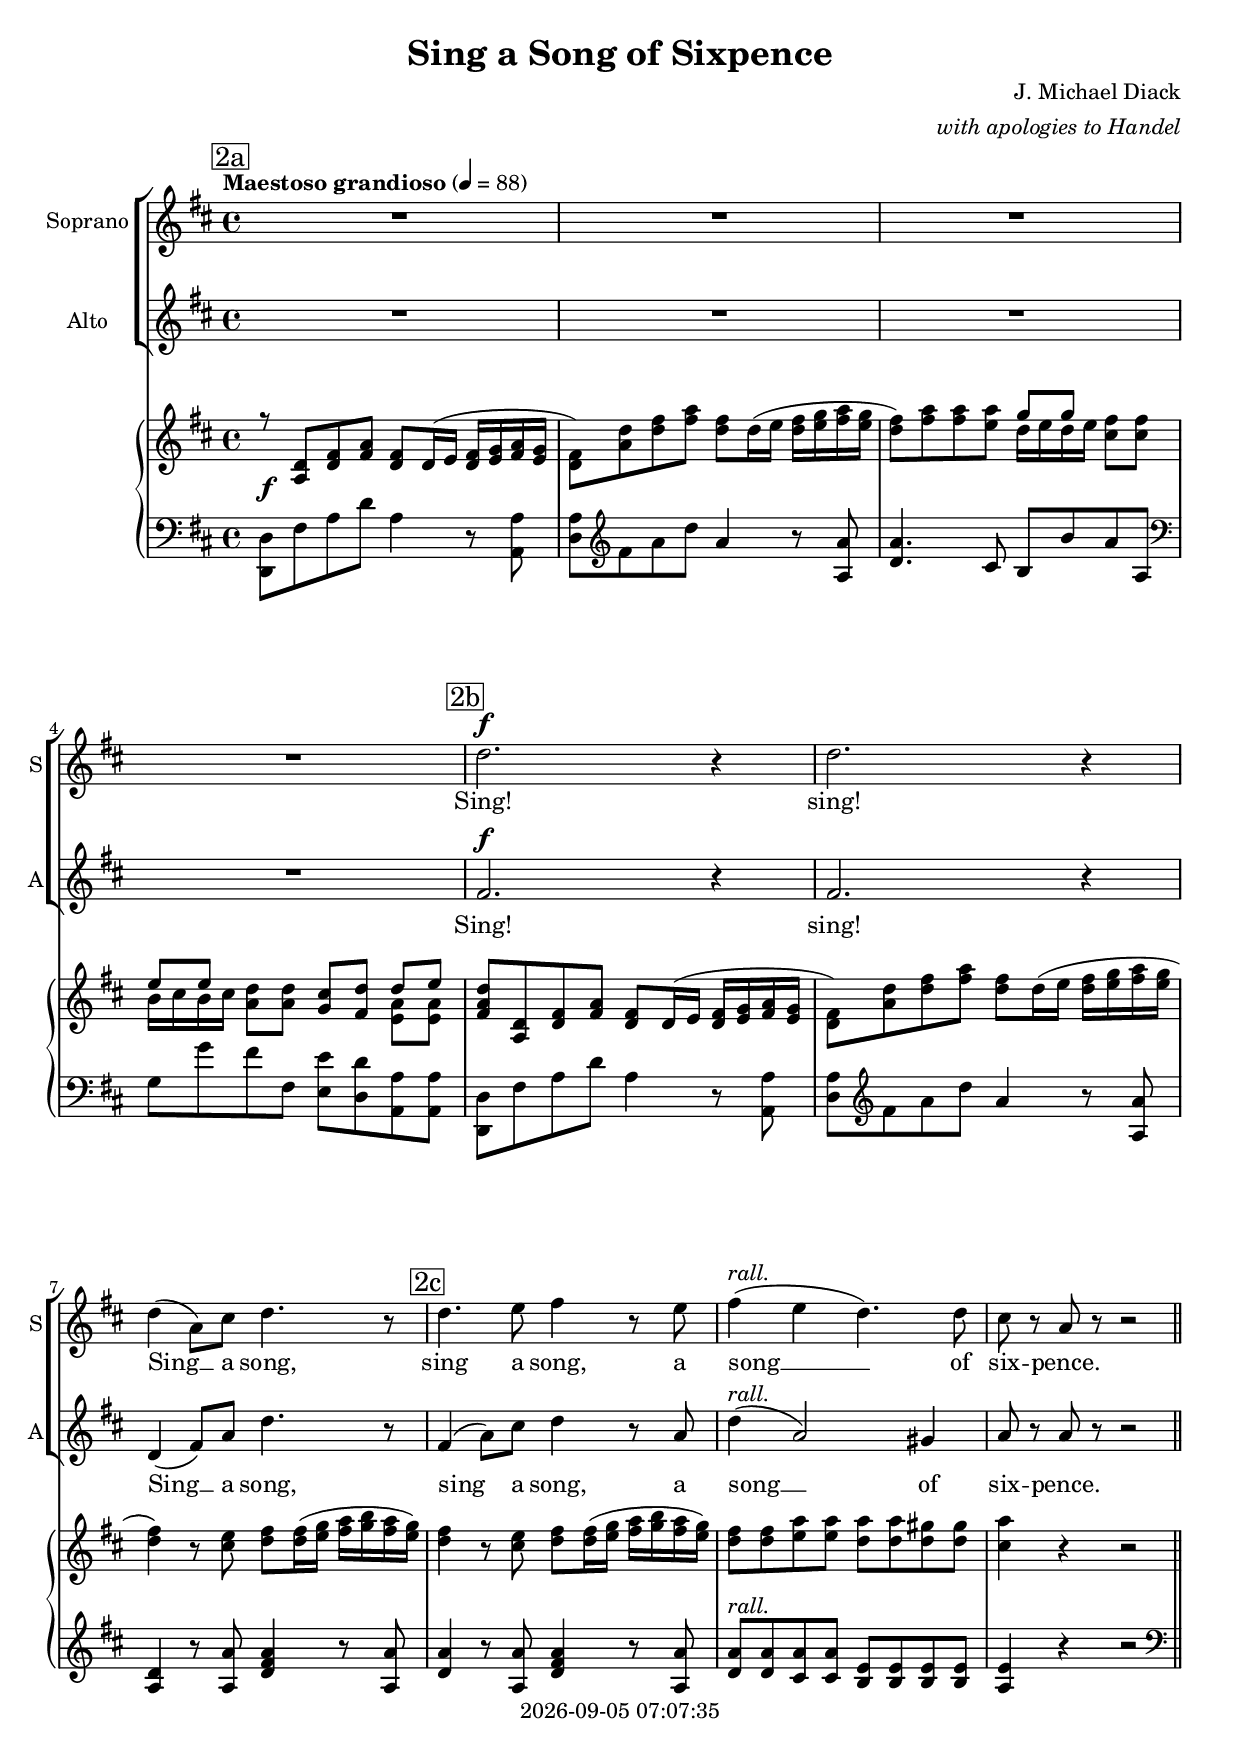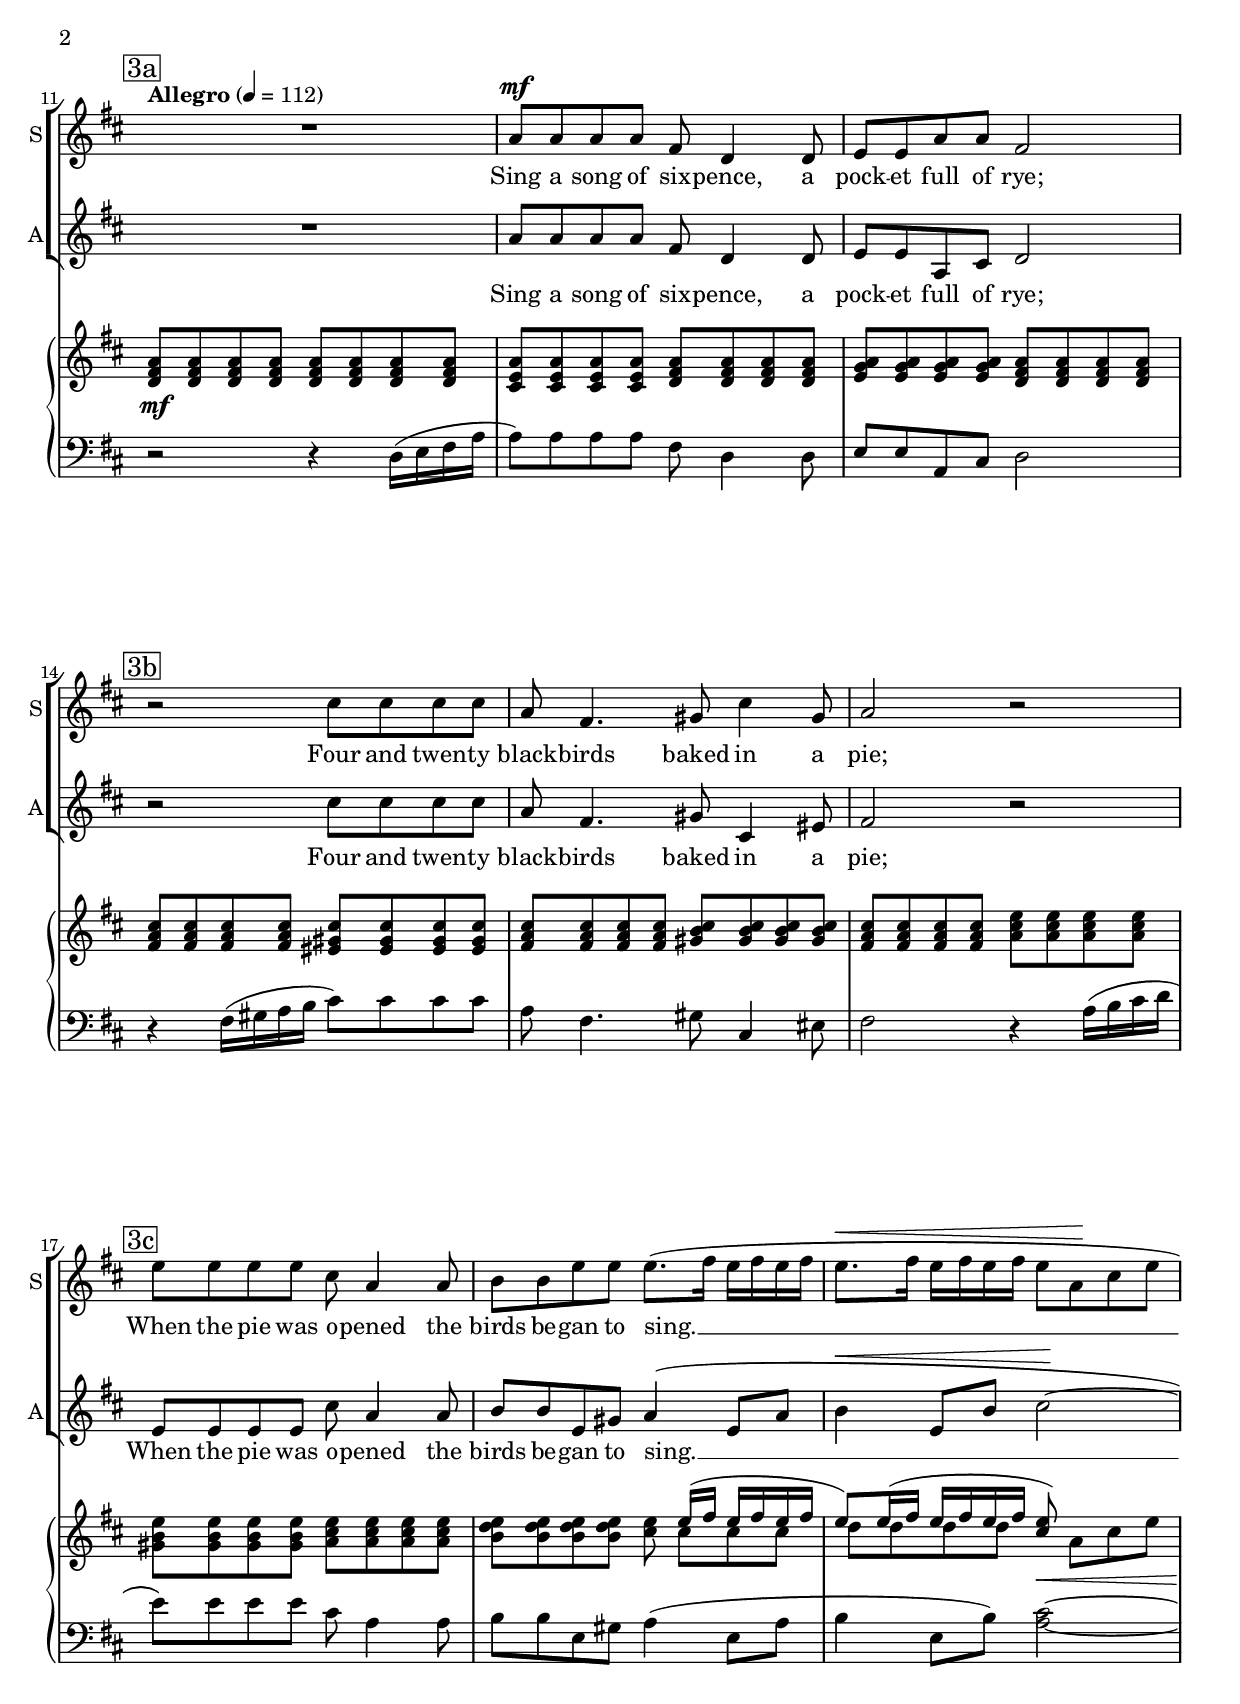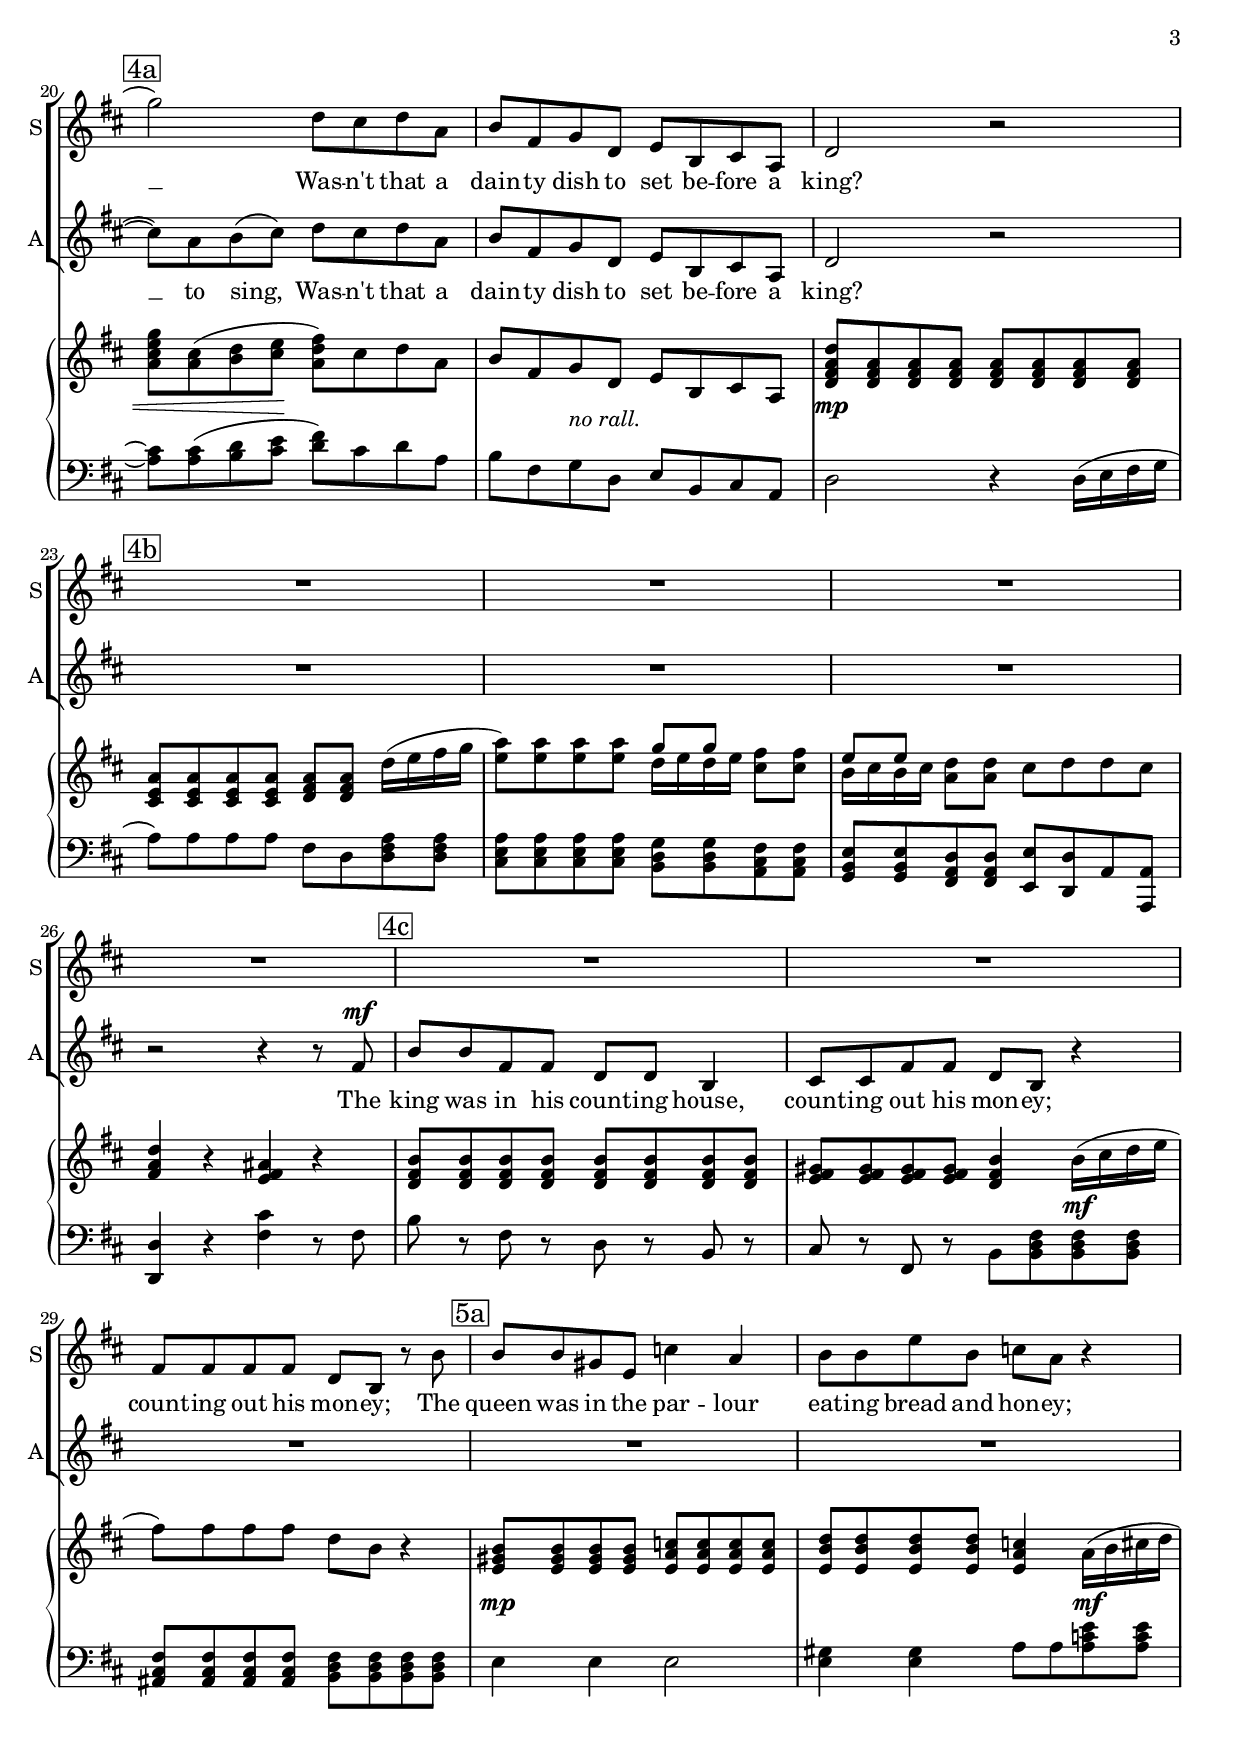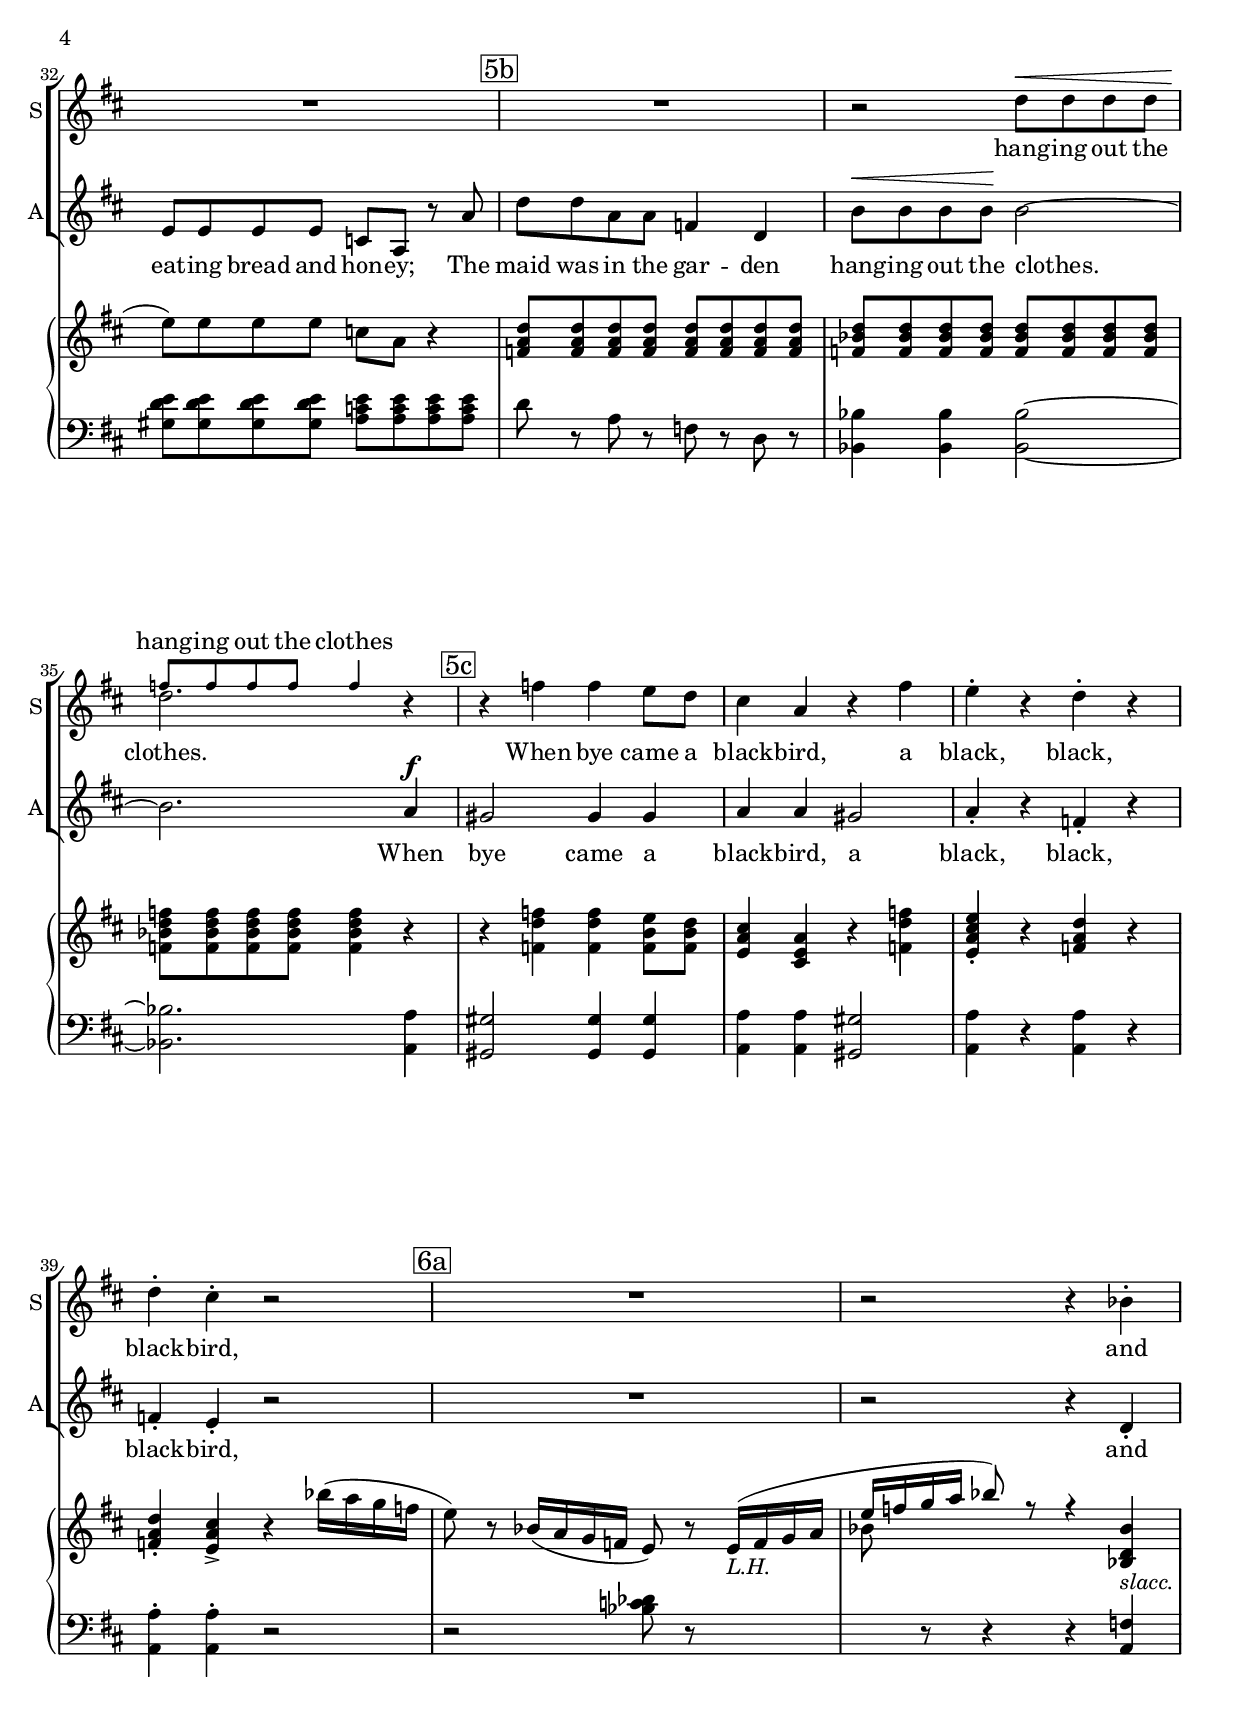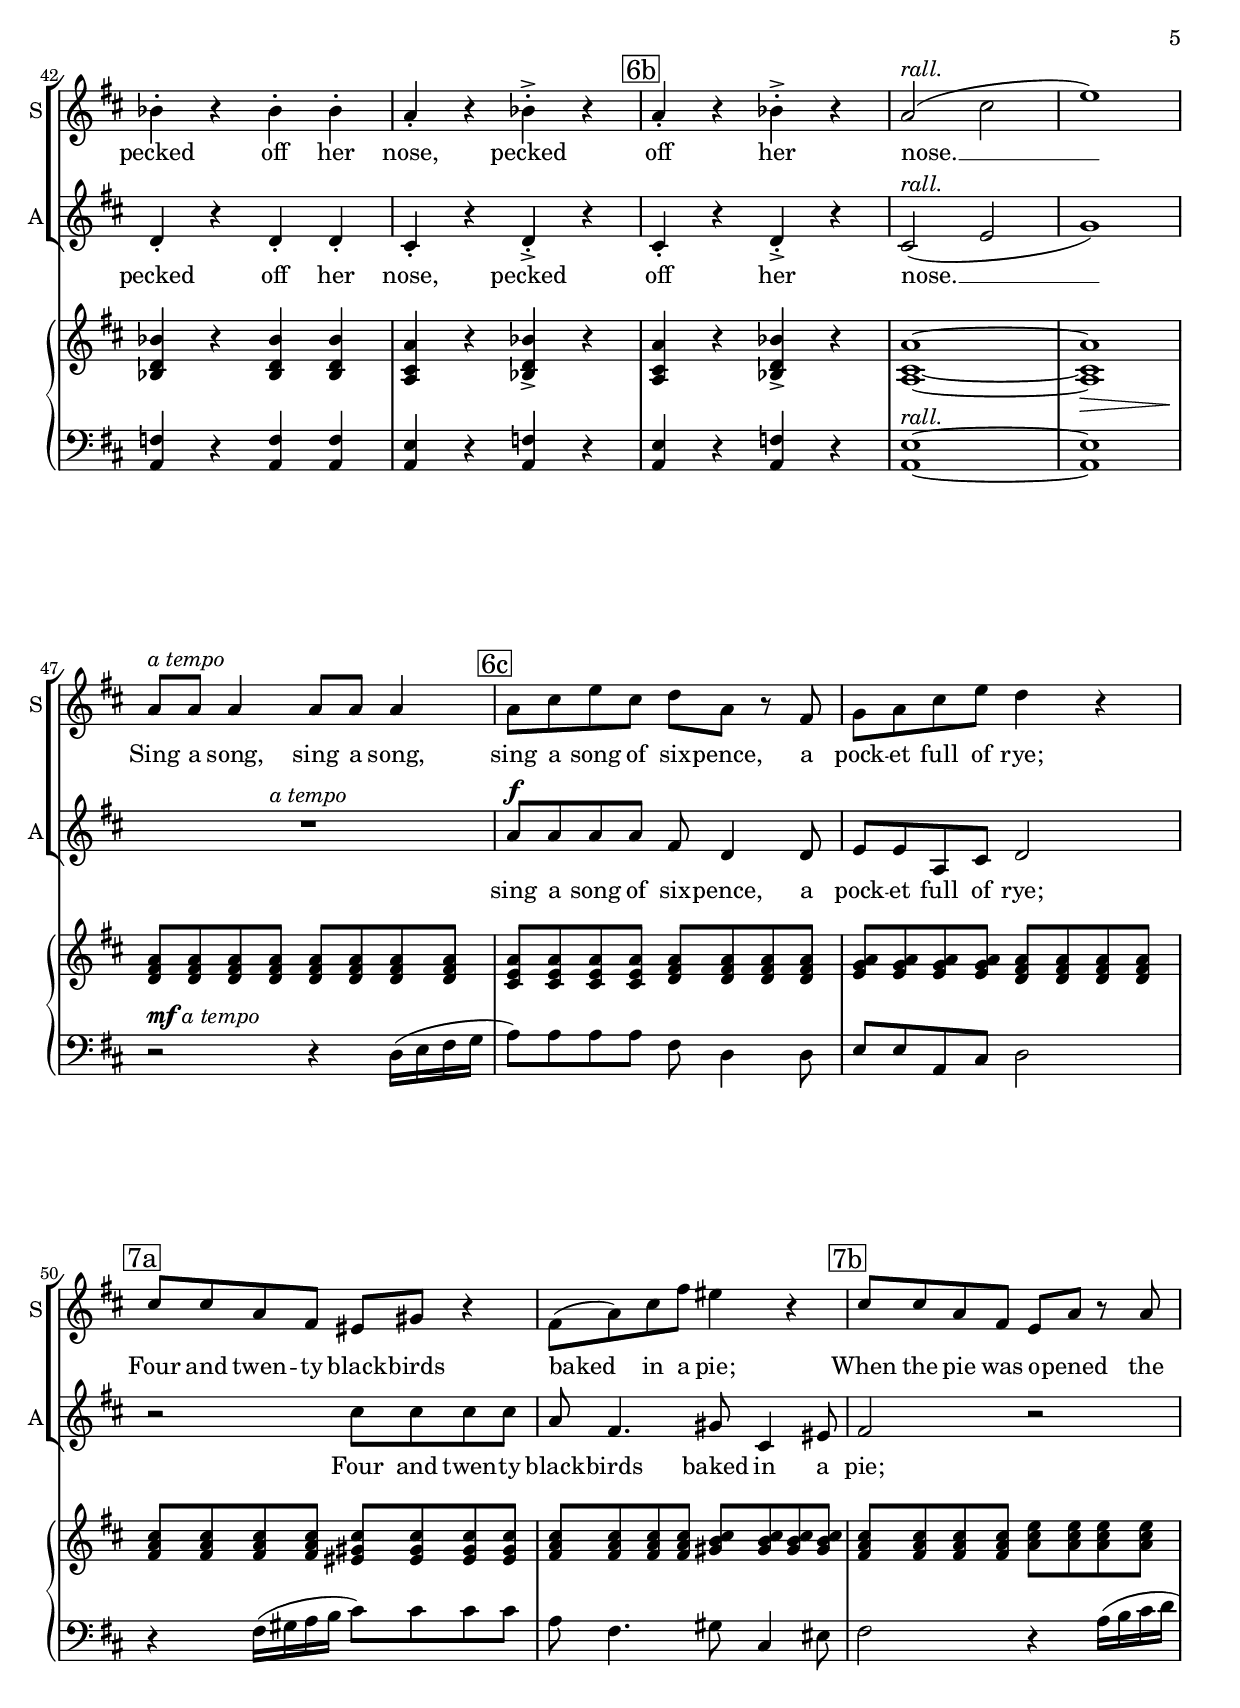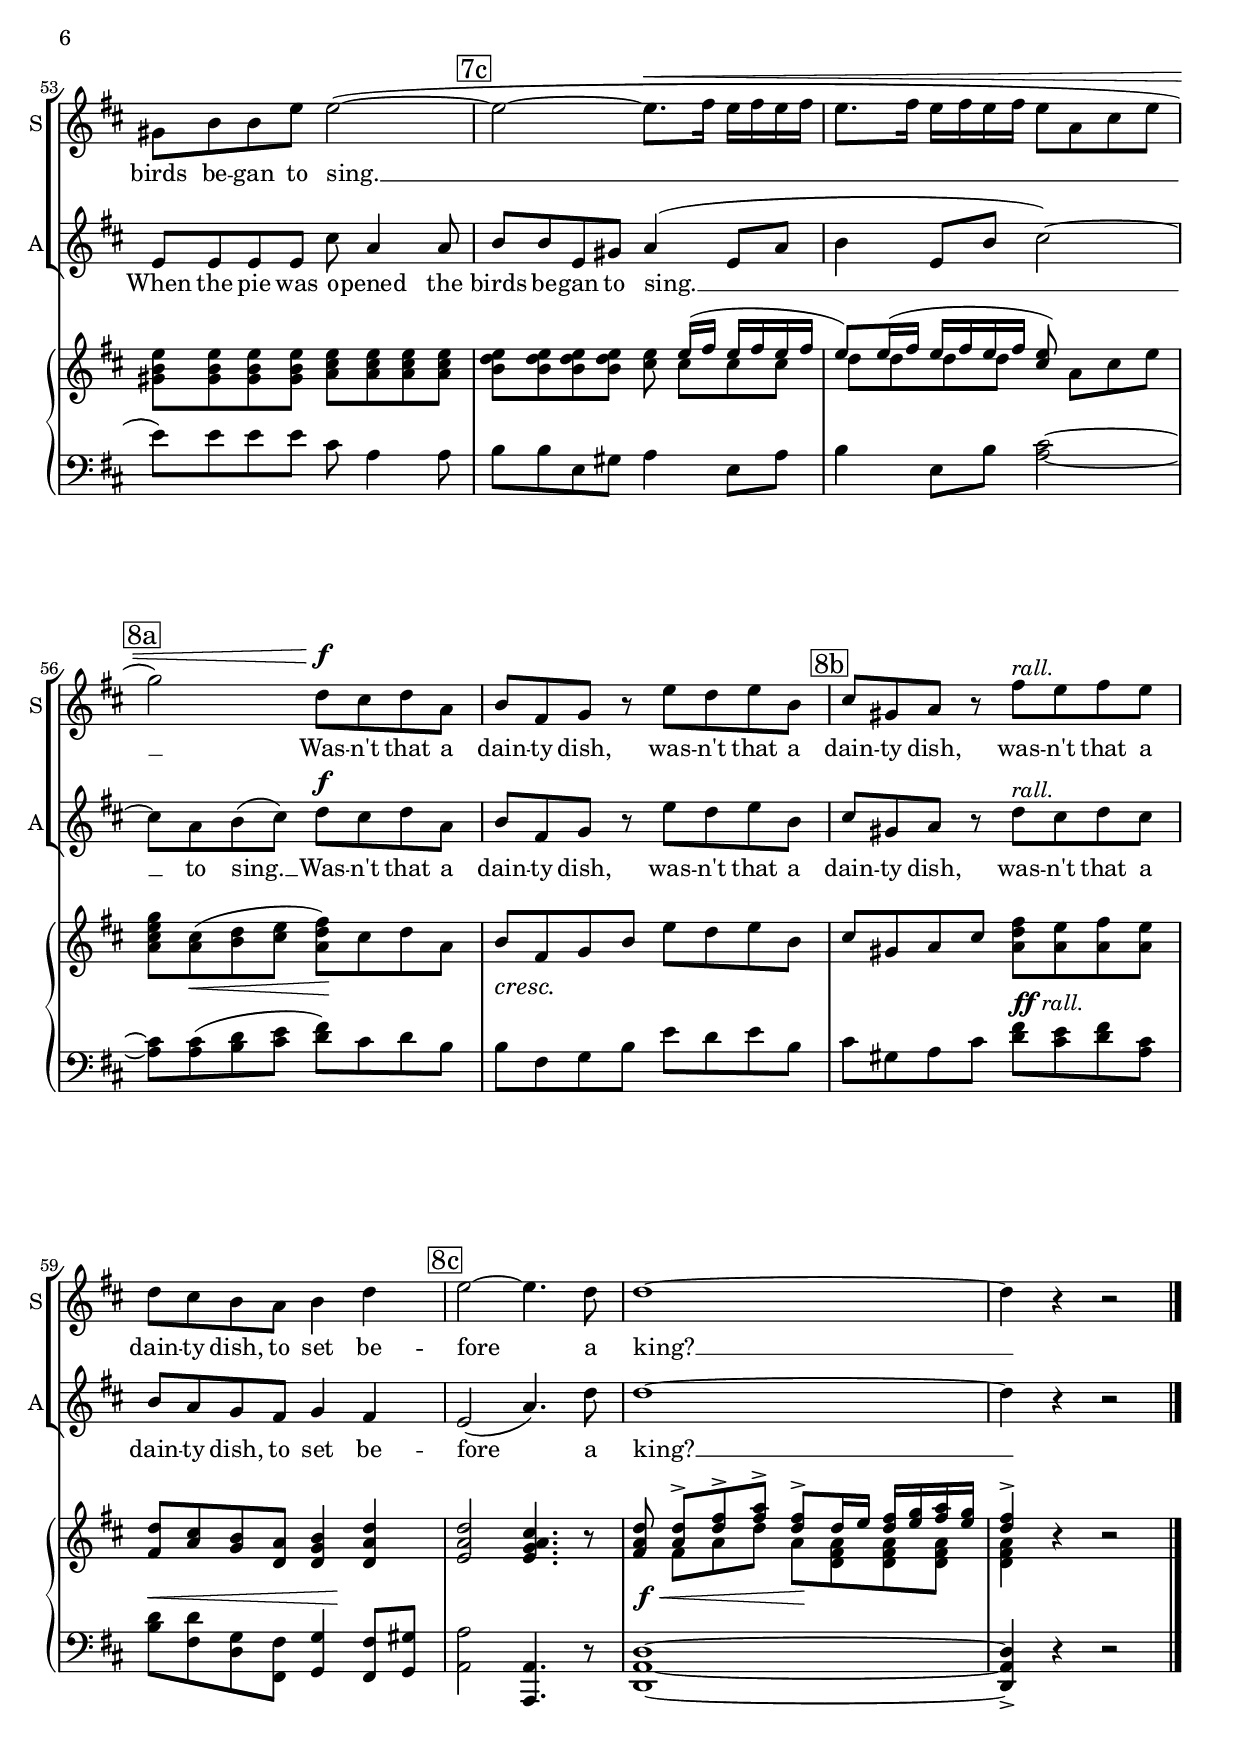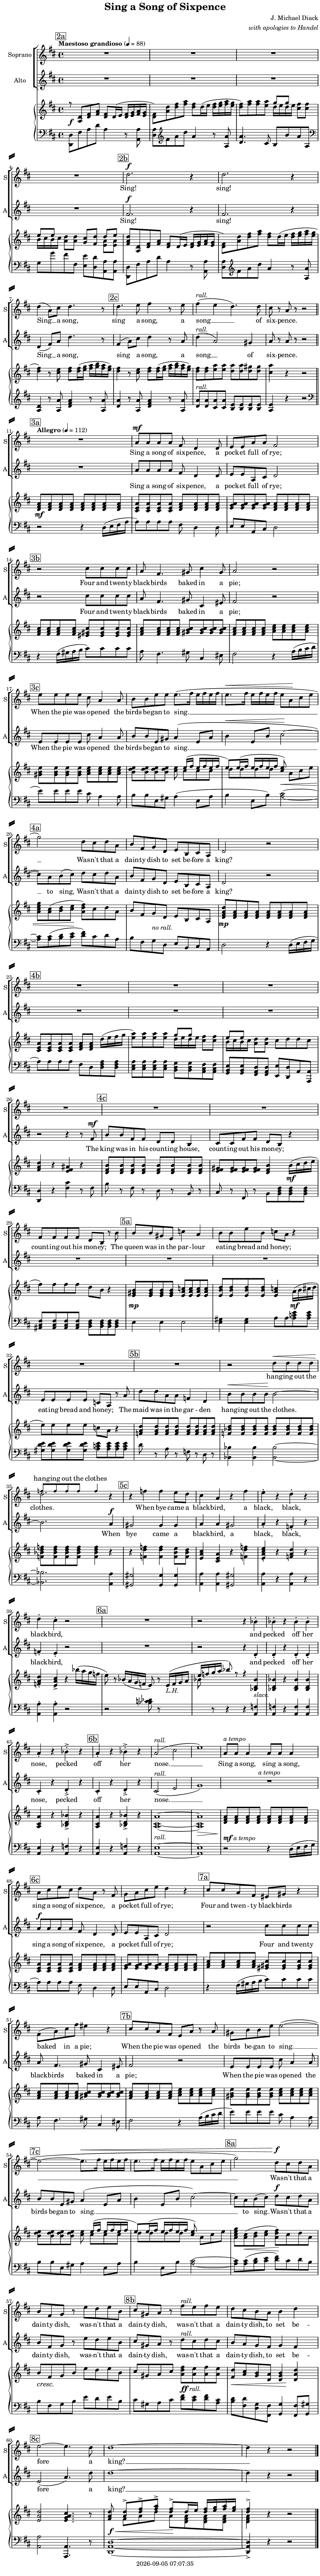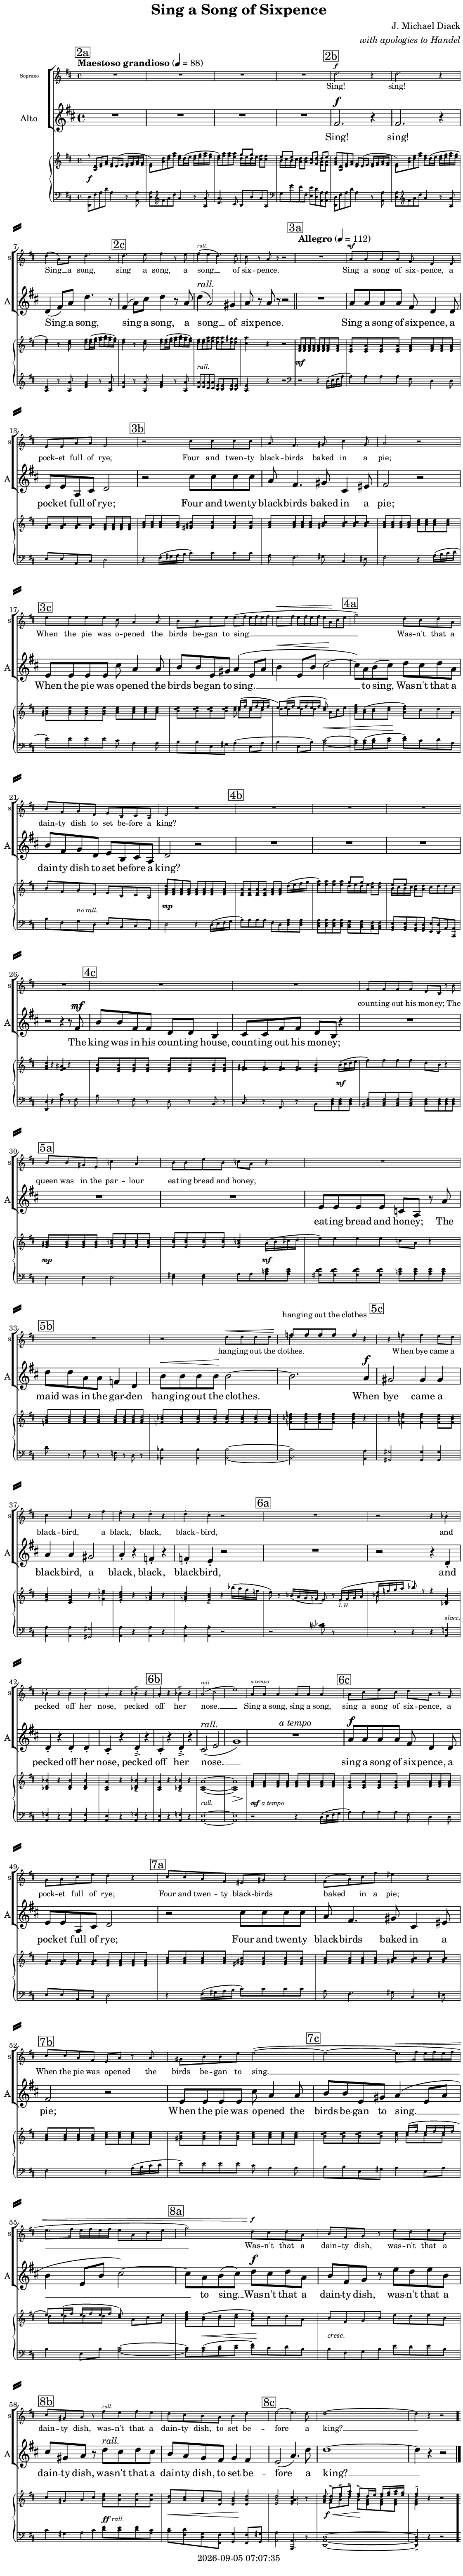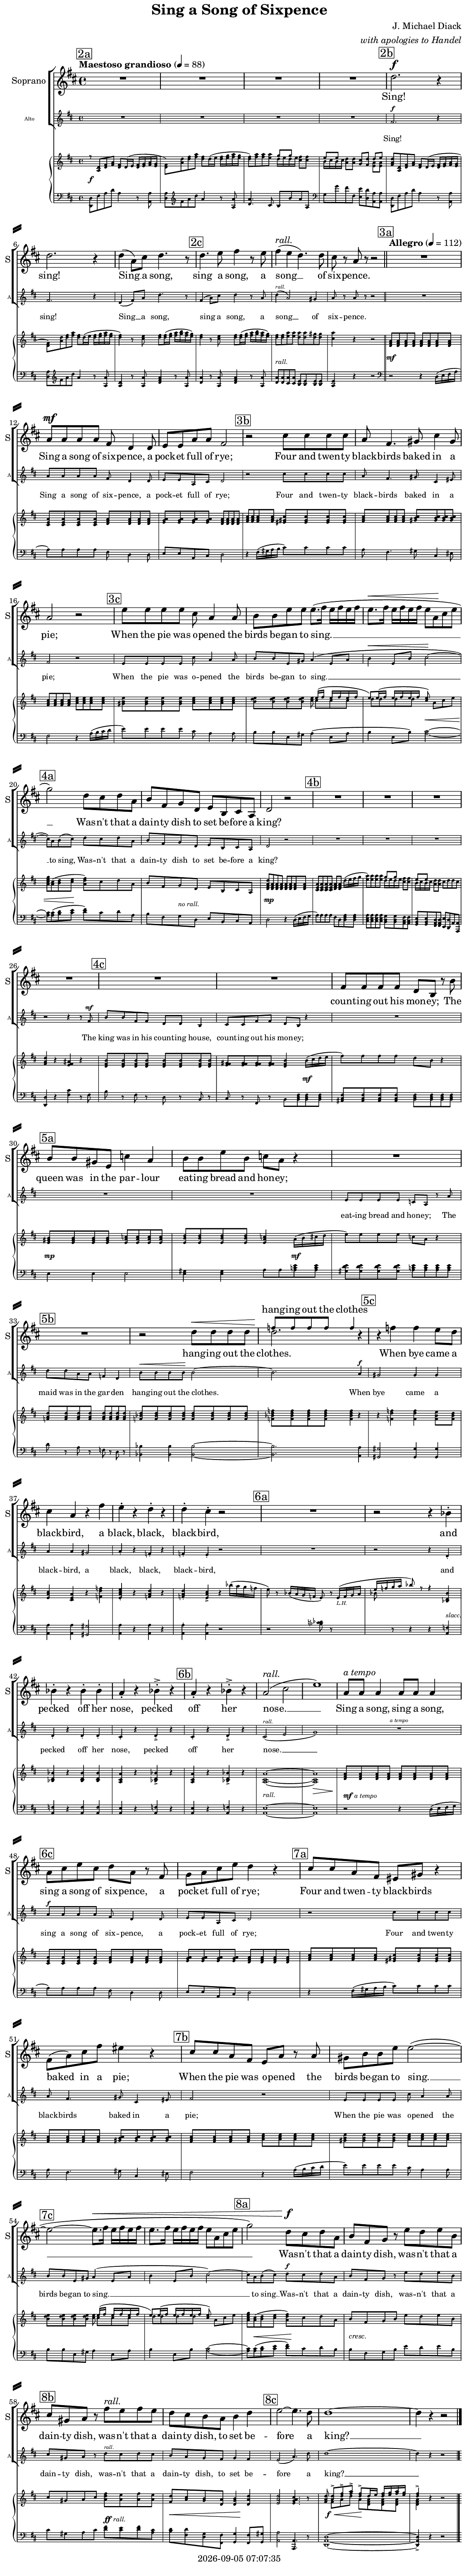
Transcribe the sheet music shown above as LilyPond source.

\version "2.22.0"

\include "predefined-guitar-fretboards.ly"
\include "articulate.ly"

today = #(strftime "%Y-%m-%d %H:%M:%S" (localtime (current-time)))

\header {
% centered at top
%  dedication  = "dedication"
  title       = "Sing a Song of Sixpence"
%  subtitle    = "subtitle"
%  subsubtitle = "subsubtitle"
%  instrument  = "instrument"
  
% arrangement of following lines:
%
%  poet    composer
%  meter   arranger
%  piece       opus

  composer    = "J. Michael Diack"
  arranger    = \markup\italic "with apologies to Handel"
%  opus        = "opus"

%  poet        = "poet"
%  meter       = "meter"
%  piece       = "piece"

% centered at bottom
% tagline     = "tagline" % default lilypond version
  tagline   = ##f
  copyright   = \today
}
#(set-global-staff-size 19)

global = {
  \key d \major
  \time 4/4
}

TempoTrack = {
  \tempo "Maestoso grandioso" 4=88
  s1*8
  \once\set Score.tempoHideNote = ##t \tempo 4=80 s1*2
  \tempo Allegro 4=112
  s1*34
  \set Score.tempoHideNote = ##t
  \tempo 4=104 s1*2 \tempo 4=112 % 6b+
  s1*11
  s2 \tempo 4=104 s % 8b
  s1*4
}

RehearsalTrack = {
%  \set Score.currentBarNumber = #5
  \mark \markup { \box "2a" } s1*4
  \mark \markup { \box "2b" } s1*3
  \mark \markup { \box "2c" } s1*3
  \mark \markup { \box "3a" } s1*3
  \mark \markup { \box "3b" } s1*3
  \mark \markup { \box "3c" } s1*3
  \mark \markup { \box "4a" } s1*3
  \mark \markup { \box "4b" } s1*4
  \mark \markup { \box "4c" } s1*3
  \mark \markup { \box "5a" } s1*3
  \mark \markup { \box "5b" } s1*3
  \mark \markup { \box "5c" } s1*4
  \mark \markup { \box "6a" } s1*4
  \mark \markup { \box "6b" } s1*4
  \mark \markup { \box "6c" } s1*2
  \mark \markup { \box "7a" } s1*2
  \mark \markup { \box "7b" } s1*2
  \mark \markup { \box "7c" } s1*2
  \mark \markup { \box "8a" } s1*2
  \mark \markup { \box "8b" } s1*2
  \mark \markup { \box "8c" } s1*3
}

descant = \relative {
  s1*34
  \tiny f''8 8 8 8 4 s
  s1*27
}

descantwords = \lyricmode {
  hang -- ing out the clothes
}

soprano = \relative {
  \global
  R1*4
  d''2.^\f r4 % 2b
  d2. r4
  d4(a8) cis d4. r8
  d4. e8 fis4 r8 e % 2c
  fis4^\markup\italic rall. (e d4.) 8
  cis8 r a r r2 \bar "||"
  R1 % 3a
  a8^\mf 8 8 8 fis d4 8
  e8 8 a a fis2
  r2 cis'8 8 8 8 % 3b
  a8 fis4. gis8 cis4 gis8
  a2 r
  e'8 8 8 8 cis a4 8 % 3c
  b8 8 e e e8.(fis16 e fis e fis
  e8.^\< fis16 e fis e fis e8 a,\! cis e
  g2) d8 cis d a % 4a
  b8 fis g d e b cis a
  d2 r
  R1*6
  fis8 8 8 8 d b r b' % 4c++
  b8 8 gis e c'4 a % 5a
  b8 8 e b c a r4
  R1
  R1 % 5b
  r2 d8^\< 8 8 8
  d2.\! r4
  r4 f f e8 d % 5c
  cis4 a r fis'
  e4-. r d-. r
  d4-. cis-. r2
  R1 % 6a
  r2 r4 bes-.
  bes4-. r4 4-. 4-.
  a4-. r bes-.-> r
  a4-. r bes4-.-> r % 6b
  a2^\markup\italic rall. (cis
  e1)
  a,8^\markup\italic "a tempo"  8 4 8 8 4
  a8 cis e cis d a r fis % 6c
  g8 a cis e d4 r
  cis8 8 a fis eis gis r4 % 7a
  fis8(a) cis fis eis4 r
  cis8 8 a fis e a r a % 7b
  gis8 b b e e2~(
  e2~8.^\< fis16 e fis e fis % 7c
  e8. fis16 e fis e fis e8 a, cis e
  g2) d8^\f cis d a % 8a
  b8 fis g r e' d e b
  cis8 gis a r fis'^\markup\italic rall. e fis e % 8b
  d8 cis b a b4 d
  e2~4. d8 % 8c
  d1~
  d4 r r2
  \bar "|."
}

wordsSop = \lyricmode {
  Sing! sing!
  Sing __ a song,
  sing a song, a song __ of six -- pence.

  Sing a song of six -- pence,
  a pock -- et full of rye;
  Four and twen -- ty black -- birds baked in a pie;
  When the pie was o -- pened the birds be -- gan to sing. __
  Was -- n't that a dain -- ty dish to set be -- fore a king?

%  The king was in his count -- ing house,
  count -- ing out his mon -- ey;
  The queen was in the par -- lour
  eat -- ing bread and hon -- ey;
                                % The maid was in the gar -- den
  hang -- ing out the clothes.
  When bye came a black -- bird,
  a black, black, black -- bird,
  and pecked off her nose,
  pecked off her nose. __
  
  Sing a song, sing a song,
  sing a song of six -- pence,
  a pock -- et full of rye;
  Four and twen -- ty black -- birds baked in a pie;
  When the pie was o -- pened the birds be -- gan to sing. __
  Was -- n't that a dain -- ty dish,
  was -- n't that a dain -- ty dish,
  was -- n't that a dain -- ty dish,
  to set be -- fore a king? __
}

wordsSopMidi = \lyricmode {
  "Sing! " "sing! "
  "\nSing "  "a " "song, "
  "\nsing " "a " "song, " "a " "song "  "of " six "pence. "

  "\nSing " "a " "song " "of " six "pence, "
  "\na " pock "et " "full " "of " "rye; "
  "\nFour " "and " twen "ty " black "birds " "baked " "in " "a " "pie; "
  "\nWhen " "the " "pie " "was " o "pened " "the " "birds " be "gan " "to " "sing. " 
  "\nWas" "n't " "that " "a " dain "ty " "dish " "to " "set " be "fore " "a " "king? "

  "\ncount" "ing " "out " "his " mon "ey; "
  "\nThe " "queen " "was " "in " "the " par "lour "
  "\neat" "ing " "bread " "and " hon "ey; "

  "\nhang" "ing " "out " "the " "clothes. "
  "\nWhen " "bye " "came " "a " black "bird, "
  "\na " "black, " "black, " black "bird, "
  "\nand " "pecked " "off " "her " "nose, "
  "\npecked " "off " "her " "nose. " 
  
  "\nSing " "a " "song, " "sing " "a " "song, "
  "\nsing " "a " "song " "of " six "pence, "
  "\na " pock "et " "full " "of " "rye; "
  "\nFour " "and " twen "ty " black "birds " "baked " "in " "a " "pie; "
  "\nWhen " "the " "pie " "was " o "pened " "the " "birds " be "gan " "to " "sing. " 
  "\nWas" "n't " "that " "a " dain "ty " "dish, "
  "\nwas" "n't " "that " "a " dain "ty " "dish, "
  "\nwas" "n't " "that " "a " dain "ty " "dish, "
  "\nto " "set " be "fore " "a " "king? " 
}

alto = \relative {
  \global
  R1*4
  fis'2.^\f r4 % 2b
  fis2. r4
  d4(fis8) a d4. r8
  fis,4(a8) cis d4 r8 a % 2c
  d4^\markup\italic rall. (a2) gis4
  a8 r a r r2
  R1 % 3a
  a8 8 8 8 fis d4 8
  e8 8 a, cis d2
  r2 cis'8 8 8 8 % 3b
  a8 fis4. gis8 cis,4 eis8
  fis2 r
  e8 8 8 8 cis' a4 8 % 3c
  b8 8 e, gis a4(e8 a
  b4^\< e,8 b' cis2\!~
  cis8) a b(cis) d cis d a % 4a
  b8 fis g d e b cis a
  d2 r
  R1*3
  r2 r4 r8 fis^\mf % 4b+++
  b8 8 fis fis d d b4 % 4c
  cis8 8 fis fis d b r4
  R1
  R1 % 5a
  R1
  e8 8 8 8 c a r a'
  d8 8 a a f4 d % 5b
  b'8^\< 8 8 8\! 2~
  b2. a4^\f
  gis2 4 4 % 5c
  a4 4 gis2
  a4-. r f-. r
  f4-. e-. r2
  R1 % 6a
  r2 r4 d-.
  d4-. r d-. d-.
  cis4-. r d-.-> r
  cis4-. r d-.-> r % 6b
  cis2^\markup\italic rall. (e
  g1)
  R1^\markup\italic "a tempo"
  a8^\f 8 8 8 fis d4 8 % 6c
  e8 8 a, cis d2
  r2 cis'8 8 8 8 % 7a
  a8 fis4. gis8 cis,4 eis8
  fis2 r % 7b
  e8 8 8 8 cis' a4 8
  b8 8 e, gis8 a4(e8 a % 7c
  b4 e,8 b' cis2)~
  cis8 a b(cis) d^\f cis d a % 8a
  b8 fis g r e' d e b
  cis8 gis a r d^\markup\italic rall.  cis d cis % 8b
  b8 a g fis g4 fis
  e2(a4.) d8 % 8c
  d1~
  d4 r r2
  \bar "|."
}

wordsAlto = \lyricmode {
  Sing! sing!
  Sing __ a song,
  sing a song, a song __ of six -- pence.

  Sing a song of six -- pence,
  a pock -- et full of rye;
  Four and twen -- ty black -- birds baked in a pie;
  When the pie was o -- pened the birds be -- gan to sing. __
  to sing,
  Was -- n't that a dain -- ty dish to set be -- fore a king?

  The king was in his count -- ing house,
  count -- ing out his mon -- ey;
%  The queen was in the par -- lour
  eat -- ing bread and hon -- ey;
  The maid was in the gar -- den
  hang -- ing out the clothes.
  When bye came a black -- bird,
  a black, black, black -- bird,
  and pecked off her nose,
  pecked off her nose. __
  
  sing a song of six -- pence,
  a pock -- et full of rye;
  Four and twen -- ty black -- birds baked in a pie;
  When the pie was o -- pened the birds be -- gan to sing. __
  to sing. __
  Was -- n't that a dain -- ty dish,
  was -- n't that a dain -- ty dish,
  was -- n't that a dain -- ty dish,
  to set be -- fore a king? __
}

wordsAltoMidi = \lyricmode {
  "Sing! " "sing! "
  "\nSing "  "a " "song, "
  "\nsing " "a " "song, " "a " "song "  "of " six "pence. "

  "\nSing " "a " "song " "of " six "pence, "
  "\na " pock "et " "full " "of " "rye; "
  "\nFour " "and " twen "ty " black "birds " "baked " "in " "a " "pie; "
  "\nWhen " "the " "pie " "was " o "pened " "the " "birds " be "gan " "to " "sing. " 
  "\nto " "sing, "
  "\nWas" "n't " "that " "a " dain "ty " "dish " "to " "set " be "fore " "a " "king? "

  "\nThe " "king " "was " "in " "his " count "ing " "house, "
  "\ncount" "ing " "out " "his " mon "ey; "
%  The queen was in the par -- lour
  "\neat" "ing " "bread " "and " hon "ey; "
  "\nThe " "maid " "was " "in " "the " gar "den "
  "\nhang" "ing " "out " "the " "clothes. "
  "\nWhen " "bye " "came " "a " black "bird, "
  "\na " "black, " "black, " black "bird, "
  "\nand " "pecked " "off " "her " "nose, "
  "\npecked " "off " "her " "nose. " 
  
  "\nsing " "a " "song " "of " six "pence, "
  "\na " pock "et " "full " "of " "rye; "
  "\nFour " "and " twen "ty " black "birds " "baked " "in " "a " "pie; "
  "\nWhen " "the " "pie " "was " o "pened " "the " "birds " be "gan " "to " "sing. " 
  "\nto " "sing. " 
  "\nWas" "n't " "that " "a " dain "ty " "dish, "
  "\nwas" "n't " "that " "a " dain "ty " "dish, "
  "\nwas" "n't " "that " "a " dain "ty " "dish, "
  "\nto " "set " be "fore " "a " "king? " 
}

pianoRHone = \relative {
  \global
  r8 <a d> <d fis> <fis a> <d fis> d16(e <d fis> <e g> <fis a> <e g>
  <d fis>8) <a' d> <d fis> <fis a> <d fis> d16( e <d fis> <e g> <fis a> <e g>
  <d fis>8) <fis a> q <e a> g g fis fis
  e8 e d d cis d d e
  <fis, a d>8 <a, d> <d fis> <fis a> <d fis> d16(e <d fis> <e g> <fis a> <e g> % 2b
  <d fis>8) <a' d> <d fis> <fis a> <d fis> d16(e <d fis> <e g> <fis a> <e g>
  <d fis>4) r8 <cis e> <d fis> q16( <e g> <fis a> <g b> <fis a> <e g>)
  <d fis>4 r8 <cis e> <d fis> q16( <e g> <fis a> <g b> <fis a> <e g>) % 2c
  <d fis>8 8 <e a> q <d a'> q <d gis> q
  <cis a'>4 r r2
  <d, fis a>8 8 8 8 8 8 8 8 % 3a
  <cis e a>8 8 8 8 <d fis a>8 8 8 8
  <e g a>8 8 8 8 <d fis a>8 8 8 8
  <fis a cis>8 8 8 8 <eis gis cis>8 8 8 8 % 3b
  <fis a cis>8 8 8 8 <gis b cis>8 8 8 8
  <fis a cis>8 8 8 8 <a cis e>8 8 8 8
  <gis b e>8 8 8 8 <a cis e>8 8 8 8 % 3c
  <b d e>8 8 8 8 e8 16(fis e fis e fis
  e8) 16( fis e fis e fis <cis e>8) a cis e
  <a, cis e g>8 <a cis>(<b d> <cis  e> <a d fis>) cis d a % 4a
  b8 fis g d e b cis a
  <d fis a d>8 <d fis a> q q q q q q
  <cis e a>8 8 8 8 <d fis a> q d'16(e fis g % 4b
  <e a>8) q q q g g fis fis
  e8 e d d cis d d cis
  <fis, a d>4 r <e fis ais> r
  <d fis b>8 8 8 8 8 8 8 8 % 4c
  <e fis gis>8 8 8 8 <d fis b>4 b'16(cis d e
  fis8) fis fis fis d b r4
  <e, gis b>8 8 8 8 <e a c>8 8 8 8 % 5a
  <e b' d>8 8 8 8 <e a c>4 a16(b cis d
  e8) 8 8 8 c a r4
  <f a d>8 8 8 8 8 8 8 8 % 5b
  <f bes d>8 8 8 8 8 8 8 8
  <f bes d f>8 8 8 8 4 r
  r4 <f d' f>4 4 <f b e>8 <f b d> % 5c
  <e a cis>4 <cis e a> r <f d' f>
  <e a cis e>4-. r <f a d> r
  q4-. <e a cis>-> r bes''16(a g f
  e8) r bes16(a g f e8) r e16_\markup\italic L.H. (f g a % 6a
  e'16 f g a bes8) r8 r4 <bes,, d bes'>
  q4 r q q
  <a cis a'>4 r <bes d bes'>-> r
  <a cis a'>4 r <bes d bes'>-> r % 6b
  <a cis a'>1~
  q1
  <d fis a>8 8 8 8 8 8 8 8
  <cis e a>8 8 8 8 <d fis a>8 8 8 8 % 6c
  <e g a>8 8 8 8 <d fis a>8 8 8 8
  <fis a cis>8 8 8 8 <eis gis cis>8 8 8 8 % 7a
  <fis a cis>8 8 8 8 <gis b cis>8 8 8 8
  <fis a cis>8 8 8 8 <a cis e>8 8 8 8 % 7b
  <gis b e>8 8 8 8 <a cis e>8 8 8 8
  <b d e>8 8 8 8 e8 16(fis e fis e fis % 7c
  e8) 16(fis e fis e fis <cis e>8) a cis e
  <a, cis e g>8 <a cis>(<b d> <cis e> <a d fis>) cis d a % 8a
  b8 fis g b e d e b
  cis8 gis a cis <a d fis> <a e'> <a fis'> <a e'> % 8b
  <fis d'> <a cis> <g b> <d a'> <d g b>4 <d a' d>
  <e a d>2 <e g a cis>4. r8 % 8c
  <fis a d>8 <a d>8-> <d fis>-> <fis a>-> <d fis>-> d16 e <d fis> <e g> <fis a> <e g>
  <d fis>4-> r4 r2
  \bar "|."
}

pianoRHtwo = \relative {
  \global
  s1
  s1
  s2 d''16 e d e cis8 8
  b16 cis b cis a8 8 g fis <e a> q
  s1*13
  s2 cis'8 8 8 8 % 3c+
  d8 8 8 8 s2
  s1*4
  s2 d16 e d e cis8 8 % 4b+
  b16 cis b cis a8 a s2
  s1*15
  bes8 s2.. % 6a+
  s1*12
  s2 cis8 8 8 8 % 7c
  d8 8 8 8 s2
  s1*5
  s8 fis, a d a <d, fis a> q q % 8c
  q4 r4 r2
  \bar "|."
}

dynamicsPiano = {
  \override DynamicTextSpanner.style = #'none
  s1\f
  s1*7
  s1-\markup\italic rall.
  s1
  s1\mf % 3a
  s1*7
  s2 s\<
  s4. s8\! s2
  s4 s2.-\markup\italic "no rall." % 4a+
  s1\mp
  s1*5
  s2. s4\mf % 4c+
  s1
  s1\mp % 5a
  s2. s4\mf
  s1*9
  s2. s4-\markup\italic slacc. % 6a+
  s1
  s1
  s1 % 6b
  s1-\markup\italic rall.
  s1\>
  s1\omit\mf-\markup{\dynamic mf \italic "a tempo"}
  s1*8
  s8 s4.\< s2\! % 8a
  s1\cresc
  s2 s\omit\ff-\markup{\dynamic ff \italic rall.} % 8b
  s2\< s8 s4.\!
  s1 % 8c
  s2\f\< s2\!
  s1
}

pianoLH = \relative {
  \global
  <d, d'>8 fis' a d a4 r8 <a, a'>
  <d a'>8 \clef treble fis' a d a4 r8 <a, a'>
  <d a'>4. cis8 b b' a a, \clef bass
  g8 g' fis fis, <e e'> <d d'> <a a'> q
  <d, d'>8 fis' a d a4 r8 <a, a'> % 2b
  <d a'>8 \clef treble fis' a d a4 r8 <a, a'>
  <d a>4 r8 <a a'> <d fis a>4 r8 <a a'>
  <d a'>4 r8 <a a'> <d fis a>4 r8 <a a'> % 2c
  <d a'>8 8 <cis a'>8 8 <b e>8 8 8 8
  <a e'>4 r r2 \clef bass
  r2 r4 d,16(e fis a % 3a
  a8) 8 8 8 fis d4 8
  e8 8 a, cis d2
  r4 fis16( gis a b cis8) 8 8 8 % 3b
  a8 fis4. gis8 cis,4 eis8
  fis2 r4 a16(b cis d
  e8) 8 8 8 cis a4 8 % 3c
  b8 8 e, gis a4(e8 a
  b4 e,8 b') <a cis>2~
  q8 q( <b d> <cis e> <d fis>) cis d a % 4a
  b8 fis g d e b cis a
  d2 r4 d16(e fis g
  a8) 8 8 8 fis d <d fis a>8 8 % 4b
  <cis e a>8 8 8 8 <b d g> q <a cis fis> q
  <g b e>8 q <fis a d> q <e e'> <d d'> a' <a, a'>
  <d d'>4 r <fis' cis'> r8 fis
  b8 r fis r d r b r % 4c
  cis8 r fis, r b <b d fis>8 8 8
  <ais cis fis>8 8 8 8 <b d fis>8 8 8 8
  e4 4 2 % 5a
  <e gis>4 4 a8 8 <a c e> q
  <gis d' e>8 8 8 8 <a c e>8 8 8 8
  d8 r a r f r d r % 5b
  <bes bes'>4 q q2~
  q2. <a a'>4
  <gis gis'>2 4 4 % 5c
  <a a'>4 4 <gis gis'>2
  <a a'>4 r q r
  q4-. q-. r2
  r2 <bes' c des>8 r s4 % 6a
  s8 r8 r4 r <a, f'>
  q4 r q q
  <a e'>4 r <a f'> r
  <a e'>4 r <a f'> r % 6b
  <a e'>1~
  q1
  r2 r4 d16(e fis g
  a8) 8 8 8 fis d4 8 % 6c
  e8 8 a, cis d2
  r4 fis16(gis a b cis8) 8 8 8 % 7a
  a8 fis4. gis8 cis,4 eis8
  fis2 r4 a16(b cis d % 7b
  e8) 8 8 8 cis a4 8
  b8 8 e, gis a4 e8 a % 7c
  b4 e,8 b' <a cis>2~
  q8 q(<b d> <cis e> <d fis>) cis d b % 8a
  b8 fis g b e d e b
  cis8 gis a cis <d fis> <cis e> <d fis> <a cis> % 8b
  <b d>8 <fis d'> <g d> <fis, fis'> <g g'>4 <fis fis'>8 <g gis'>
  <a a'>2 <a, a'>4. r8 % 8c
  <d a' d>1~
  q4-> r4 r2
  \bar "|."
}

\book {
  \bookOutputSuffix "single"
  \score {
    <<
      <<
        \new ChoirStaff <<
                                % Single soprano staff
          \new Staff = soprano \with {
            instrumentName = #"Soprano"
            shortInstrumentName = #"S"
            midiInstrument = "choir aahs"
          }
          <<
            \new Voice \TempoTrack
            \new Voice \RehearsalTrack
            \new Voice = descant {\voiceThree \descant}
            \new Voice \soprano
            \addlyrics \wordsSop
          >>
          \new Lyrics \with{alignAboveContext = soprano} \lyricsto descant \descantwords
                                % Single alto staff
          \new Staff = alto \with {
            instrumentName = #"Alto"
            shortInstrumentName = #"A"
            midiInstrument = "choir aahs"
          }
          <<
            \new Voice \alto
            \addlyrics \wordsAlto
          >>
        >>
        \new PianoStaff = piano <<
          \new Staff = pianorh \with {
            printPartCombineTexts = ##f
            midiInstrument = "acoustic grand piano"
          }
          <<
            \new Voice \partCombine \pianoRHone \pianoRHtwo
          >>
          \new Dynamics \dynamicsPiano
          \new Staff = pianolh \with {
            midiInstrument = "acoustic grand piano"
          }
          <<
            \clef "bass"
            \new Voice \pianoLH
          >>
        >>
      >>
    >>
    \layout {
      indent = 1.5\cm
      \pointAndClickOff
      \context {
%        \Staff \RemoveAllEmptyStaves
        barNumberVisibility = #first-bar-number-invisible-save-broken-bars
        \override BarNumber.break-visibility = ##(#f #t #t)
      }
    }
  }
}

\book {
  \bookOutputSuffix "singlepage"
  \paper {
    top-margin = 0
    left-margin = 7
    right-margin = 1
    paper-width = 190\mm
    page-breaking = #ly:one-page-breaking
    system-system-spacing.basic-distance = #15
    system-separator-markup = \slashSeparator
  }
  \score {
    <<
      <<
        \new ChoirStaff <<
                                % Single soprano staff
          \new Staff = soprano \with {
            instrumentName = #"Soprano"
            shortInstrumentName = #"S"
            midiInstrument = "choir aahs"
          }
          <<
            \new Voice \TempoTrack
            \new Voice \RehearsalTrack
            \new Voice = descant {\voiceThree \descant}
            \new Voice \soprano
            \addlyrics \wordsSop
          >>
          \new Lyrics \with{alignAboveContext = soprano} \lyricsto descant \descantwords
                                % Single alto staff
          \new Staff = alto \with {
            instrumentName = #"Alto"
            shortInstrumentName = #"A"
            midiInstrument = "choir aahs"
          }
          <<
            \new Voice \alto
            \addlyrics \wordsAlto
          >>
        >>
        \new PianoStaff = piano <<
          \new Staff = pianorh \with {
            printPartCombineTexts = ##f
            midiInstrument = "acoustic grand piano"
          }
          <<
            \new Voice \partCombine \pianoRHone \pianoRHtwo
          >>
          \new Dynamics \dynamicsPiano
          \new Staff = pianolh \with {
            midiInstrument = "acoustic grand piano"
          }
          <<
            \clef "bass"
            \new Voice \pianoLH
          >>
        >>
      >>
    >>
    \layout {
      indent = 1.5\cm
      \pointAndClickOff
      \context {
%        \Staff \RemoveAllEmptyStaves
        barNumberVisibility = #first-bar-number-invisible-save-broken-bars
        \override BarNumber.break-visibility = ##(#f #t #t)
      }
    }
  }
}

\book {
  \bookOutputSuffix "singlepage-sop"
  \paper {
    top-margin = 0
    left-margin = 7
    right-margin = 1
    paper-width = 190\mm
    page-breaking = #ly:one-page-breaking
    system-system-spacing.basic-distance = #15
    system-separator-markup = \slashSeparator
  }
  \score {
    <<
      <<
        \new ChoirStaff <<
                                % Single soprano staff
          \new Staff = soprano \with {
            instrumentName = #"Soprano"
            shortInstrumentName = #"S"
            midiInstrument = "choir aahs"
          }
          <<
            \new Voice \TempoTrack
            \new Voice \RehearsalTrack
            \new Voice = descant {\voiceThree \descant}
            \new Voice \soprano
            \addlyrics \wordsSop
          >>
          \new Lyrics \with{alignAboveContext = soprano} \lyricsto descant \descantwords
                                % Single alto staff
          \new Staff = alto \with {
            instrumentName = #"Alto"
            shortInstrumentName = #"A"
            midiInstrument = "choir aahs"
          }
          <<
            \magnifyStaff #4/7
            \new Voice \alto
            \addlyrics {\tiny \wordsAlto}
          >>
        >>
        \new PianoStaff = piano <<
          \new Staff = pianorh \with {
            printPartCombineTexts = ##f
            midiInstrument = "acoustic grand piano"
          }
          <<
            \magnifyStaff #4/7
            \new Voice \partCombine \pianoRHone \pianoRHtwo
          >>
          \new Dynamics {\teeny \dynamicsPiano}
          \new Staff = pianolh \with {
            midiInstrument = "acoustic grand piano"
          }
          <<
            \magnifyStaff #4/7
            \clef "bass"
            \new Voice \pianoLH
          >>
        >>
      >>
    >>
    \layout {
      indent = 1.5\cm
      \pointAndClickOff
      \context {
%        \Staff \RemoveAllEmptyStaves
        barNumberVisibility = #first-bar-number-invisible-save-broken-bars
        \override BarNumber.break-visibility = ##(#f #t #t)
      }
    }
  }
}

\book {
  \bookOutputSuffix "singlepage-alto"
  \paper {
    top-margin = 0
    left-margin = 7
    right-margin = 1
    paper-width = 190\mm
    page-breaking = #ly:one-page-breaking
    system-system-spacing.basic-distance = #15
    system-separator-markup = \slashSeparator
  }
  \score {
    <<
      <<
        \new ChoirStaff <<
                                % Single soprano staff
          \new Staff = soprano \with {
            instrumentName = #"Soprano"
            shortInstrumentName = #"S"
            midiInstrument = "choir aahs"
          }
          <<
            \magnifyStaff #4/7
            \new Voice \TempoTrack
            \new Voice \RehearsalTrack
            \new Voice = descant {\voiceThree \descant}
            \new Voice \soprano
            \addlyrics {\tiny \wordsSop}
          >>
          \new Lyrics \with{alignAboveContext = soprano} \lyricsto descant {\tiny \descantwords}
                                % Single alto staff
          \new Staff = alto \with {
            instrumentName = #"Alto"
            shortInstrumentName = #"A"
            midiInstrument = "choir aahs"
          }
          <<
            \new Voice \alto
            \addlyrics \wordsAlto
          >>
        >>
        \new PianoStaff = piano <<
          \new Staff = pianorh \with {
            printPartCombineTexts = ##f
            midiInstrument = "acoustic grand piano"
          }
          <<
            \magnifyStaff #4/7
            \new Voice \partCombine \pianoRHone \pianoRHtwo
          >>
          \new Dynamics {\teeny \dynamicsPiano}
          \new Staff = pianolh \with {
            midiInstrument = "acoustic grand piano"
          }
          <<
            \magnifyStaff #4/7
            \clef "bass"
            \new Voice \pianoLH
          >>
        >>
      >>
    >>
    \layout {
      indent = 1.5\cm
      \pointAndClickOff
      \context {
%        \Staff \RemoveAllEmptyStaves
        barNumberVisibility = #first-bar-number-invisible-save-broken-bars
        \override BarNumber.break-visibility = ##(#f #t #t)
      }
    }
  }
}

\book {
  \bookOutputSuffix "midi-sop"
  \score {
%   \articulate
    <<
      <<
        \new ChoirStaff <<
                                % Single soprano staff
          \new Staff = soprano \with {
            instrumentName = #"Soprano"
            shortInstrumentName = #"S"
            midiInstrument = "choir aahs"
          }
          <<
            \new Voice \TempoTrack
            \new Voice = descant {\voiceThree \descant}
            \new Voice \soprano
            \addlyrics \wordsSopMidi
          >>
                                % Single alto staff
          \new Staff = alto \with {
            instrumentName = #"Alto"
            shortInstrumentName = #"A"
            midiInstrument = "choir aahs"
          }
          <<
            \new Voice \alto
          >>
        >>
        \new PianoStaff = piano <<
          \new Staff = pianorh \with {
            printPartCombineTexts = ##f
            midiInstrument = "acoustic grand piano"
          }
          <<
            \new Voice \partCombine \pianoRHone \pianoRHtwo
          >>
          \new Dynamics \dynamicsPiano
          \new Staff = pianolh \with {
            midiInstrument = "acoustic grand piano"
          }
          <<
            \clef "bass"
            \new Voice \pianoLH
          >>
        >>
      >>
    >>
    \midi {}
  }
}

\book {
  \bookOutputSuffix "midi-alto"
  \score {
%   \articulate
    <<
      <<
        \new ChoirStaff <<
                                % Single soprano staff
          \new Staff = soprano \with {
            instrumentName = #"Soprano"
            shortInstrumentName = #"S"
            midiInstrument = "choir aahs"
          }
          <<
            \new Voice \TempoTrack
            \new Voice = descant {\voiceThree \descant}
            \new Voice \soprano
          >>
                                % Single alto staff
          \new Staff = alto \with {
            instrumentName = #"Alto"
            shortInstrumentName = #"A"
            midiInstrument = "choir aahs"
          }
          <<
            \new Voice \alto
            \addlyrics \wordsAltoMidi
          >>
        >>
        \new PianoStaff = piano <<
          \new Staff = pianorh \with {
            printPartCombineTexts = ##f
            midiInstrument = "acoustic grand piano"
          }
          <<
            \new Voice \partCombine \pianoRHone \pianoRHtwo
          >>
          \new Dynamics \dynamicsPiano
          \new Staff = pianolh \with {
            midiInstrument = "acoustic grand piano"
          }
          <<
            \clef "bass"
            \new Voice \pianoLH
          >>
        >>
      >>
    >>
    \midi {}
  }
}
